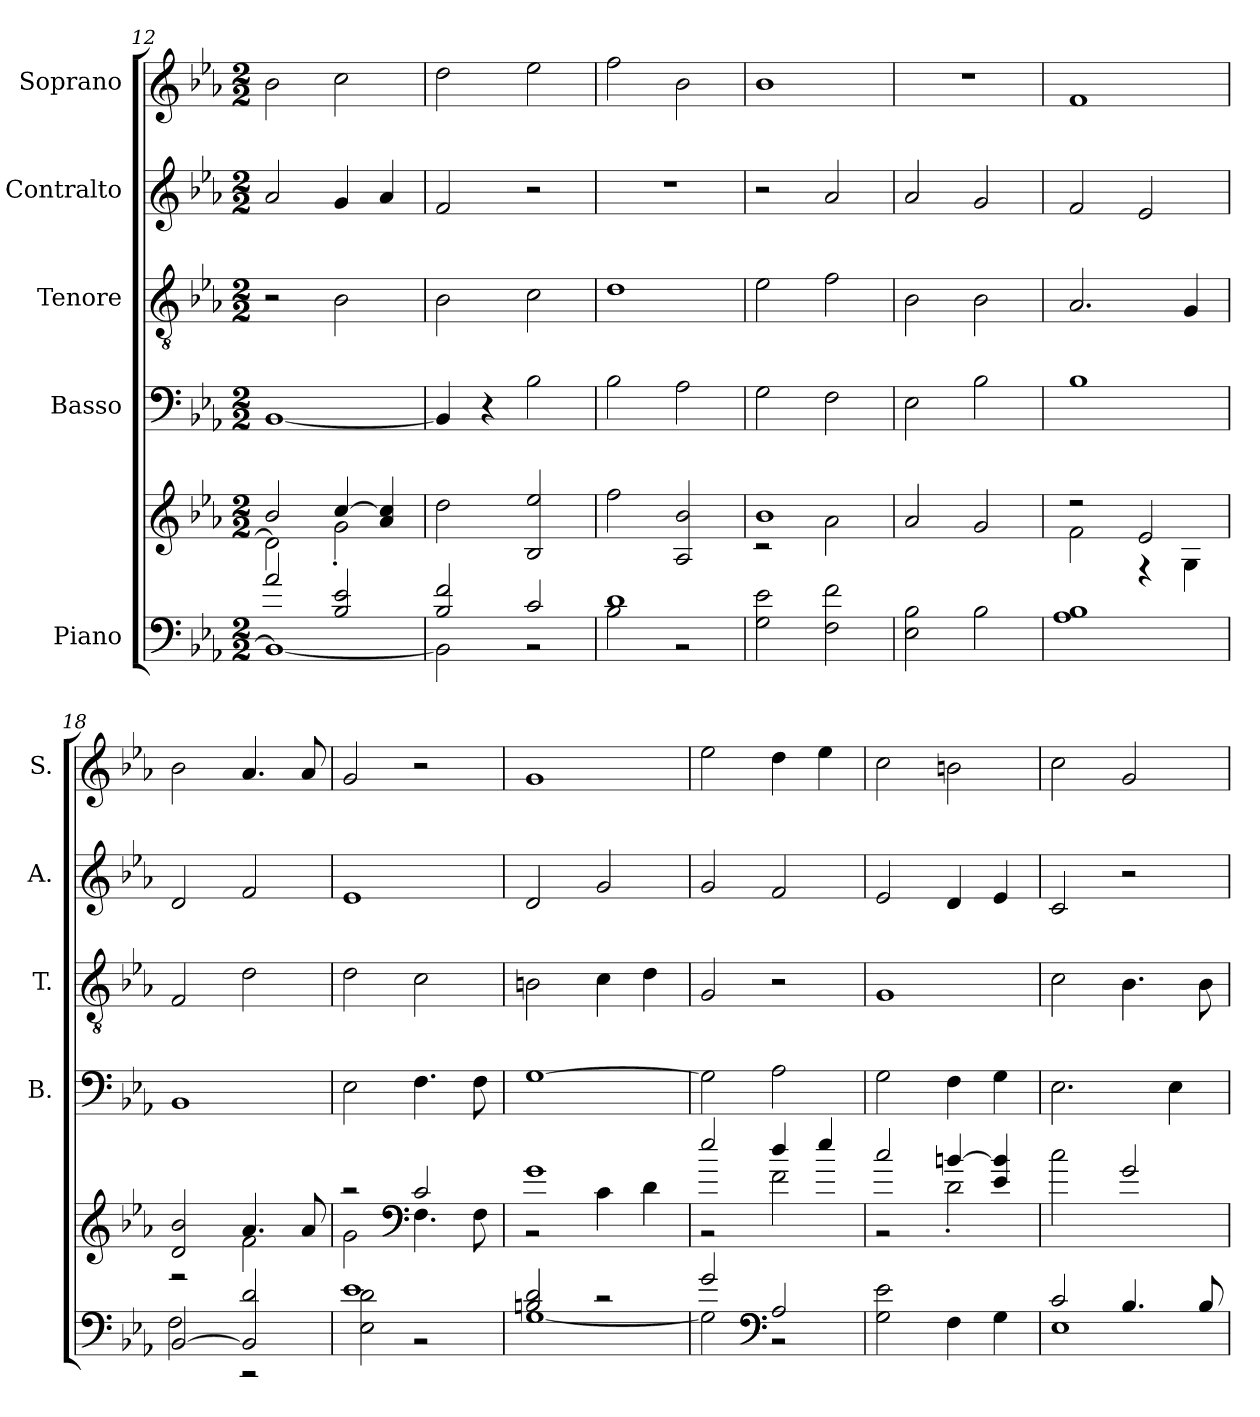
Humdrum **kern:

**kern	**kern	**kern	**kern	**kern	**kern
*part5	*part5	*part4	*part3	*part2	*part1
*staff6	*staff5	*staff4	*staff3	*staff2	*staff1
*I"Piano	*	*I"Basso	*I"Tenore	*I"Contralto	*I"Soprano
*	*	*I'B.	*I'T.	*I'A.	*I'S.
*clefF4	*clefG2	*clefF4	*clefGv2	*clefG2	*clefG2
*k[b-e-a-]	*k[b-e-a-]	*k[b-e-a-]	*k[b-e-a-]	*k[b-e-a-]	*k[b-e-a-]
*M2/2	*M2/2	*M2/2	*M2/2	*M2/2	*M2/2
=12	=12	=12	=12	=12	=12
*^	*^	*	*	*	*
2a-/	1BB-_	2b-/	2d\]	[1BB-	2r	2a-/	2b-\
2B-/ 2e-/	.	[4cc/	2g'\	.	2B-\	4g/	2cc\
.	.	4a-/ 4cc/]	.	.	.	4a-/	.
*	*	*v	*v	*	*	*	*
=13	=13	=13	=13	=13	=13	=13
2B-/ 2f/	2BB-\]	2dd\	4BB-/]	2B-\	2f/	2dd\
.	.	.	4r	.	.	.
2c/	2r	2B-/ 2ee-/	2B-\	2c\	2r	2ee-\
=14	=14	=14	=14	=14	=14	=14
1d	2B-\	2ff\	2B-\	1d	1r	2ff\
.	2r	2A-/ 2b-/	2A-\	.	.	2b-\
*v	*v	*	*	*	*	*
=15	=15	=15	=15	=15	=15
*	*^	*	*	*	*
2G\ 2e-\	1b-	2r	2G\	2e-\	2r	1b-
2F\ 2f\	.	2a-\	2F\	2f\	2a-/	.
*	*v	*v	*	*	*	*
=16	=16	=16	=16	=16	=16
2E-\ 2B-\	2a-/	2E-\	2B-\	2a-/	1r
2B-\	2g/	2B-\	2B-\	2g/	.
=17	=17	=17	=17	=17	=17
*	*^	*	*	*	*
1A- 1B-	2r	2f\	1B-	2.A-/	2f/	1f
.	2e-/	4r	.	.	2e-/	.
.	.	4G\	.	4G/	.	.
=18	=18	=18	=18	=18	=18	=18
*^	*	*	*	*	*	*
[2BB-/	2F\	2d/ 2b-/	2r	1BB-	2F/	2d/	2b-\
2BB-/] 2d/	2r	4.a-/	2f\	.	2d\	2f/	4.a-/
.	.	8a-/	.	.	.	.	8a-/
!!LO:PB:g=z
=19	=19	=19	=19	=19	=19	=19	=19
1e-	2E-\ 2d\	2r	2g\	2E-\	2d\	1e-	2g/
*	*	*clefF4	*	*	*	*	*
.	2r	2c/	4.F\	4.F\	2c\	.	2r
.	.	.	8F\	8F\	.	.	.
=20	=20	=20	=20	=20	=20	=20	=20
2Bn/ 2d/	[1G	1g	2r	[1G	2Bn\	2d/	1g
2r	.	.	4c\	.	4c\	2g/	.
.	.	.	4d\	.	4d\	.	.
=21	=21	=21	=21	=21	=21	=21	=21
2g/	2G\]	2ee-/	2r	2G\]	2G/	2g/	2ee-\
*clefF4	*	*	*	*	*	*	*
2A-/	2r	4dd/	2f\	2A-\	2r	2f/	4dd\
.	.	4ee-/	.	.	.	.	4ee-\
*v	*v	*	*	*	*	*	*
=22	=22	=22	=22	=22	=22	=22
2G\ 2e-\	2cc/	2r	2G\	1G	2e-/	2cc\
4F\	[4bn/	2d'\	4F\	.	4d/	2bn\
4G\	4e-/ 4b/]	.	4G\	.	4e-/	.
*	*v	*v	*	*	*	*
=23	=23	=23	=23	=23	=23
*^	*	*	*	*	*
2c/	1E-	2cc\	2.E-\	2c\	2c/	2cc\
4.B-/	.	2g/	.	4.B-\	2r	2g/
.	.	.	4E-\	.	.	.
8B-/	.	.	.	8B-\	.	.
*v	*v	*	*	*	*	*
=	=	=	=	=	=
*-	*-	*-	*-	*-	*-
